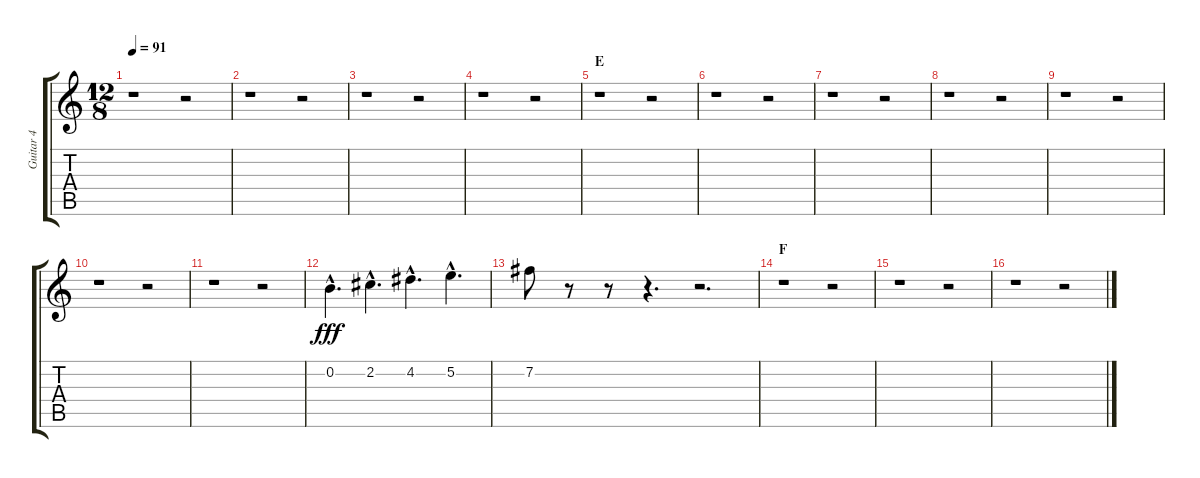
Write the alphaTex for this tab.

\track ("Guitar 4" "Guitar 4") {instrument distortionguitar}
\staff {score tabs}
\tuning (E4 B3 G3 D3 A2 E2) {hide}
\ts (12 8)
\tempo 91
\clef g2
\ks c
r.1{dy fff} r.2 |
r.1 r.2 |
r.1 r.2 |
r.1 r.2 |
\section ("" "E")
r.1 r.2 |
r.1 r.2 |
r.1 r.2 |
r.1 r.2 |
r.1 r.2 |
r.1 r.2 |
r.1 r.2 |
0.2{hac}.4{d} 2.2{hac}.4{d} 4.2{hac}.4{d} 5.2{hac}.4{d} |
7.2.8 r.8 r.8 r.4{d} r.2{d} |
\section ("" "F")
r.1 r.2 |
r.1 r.2 |
r.1 r.2
